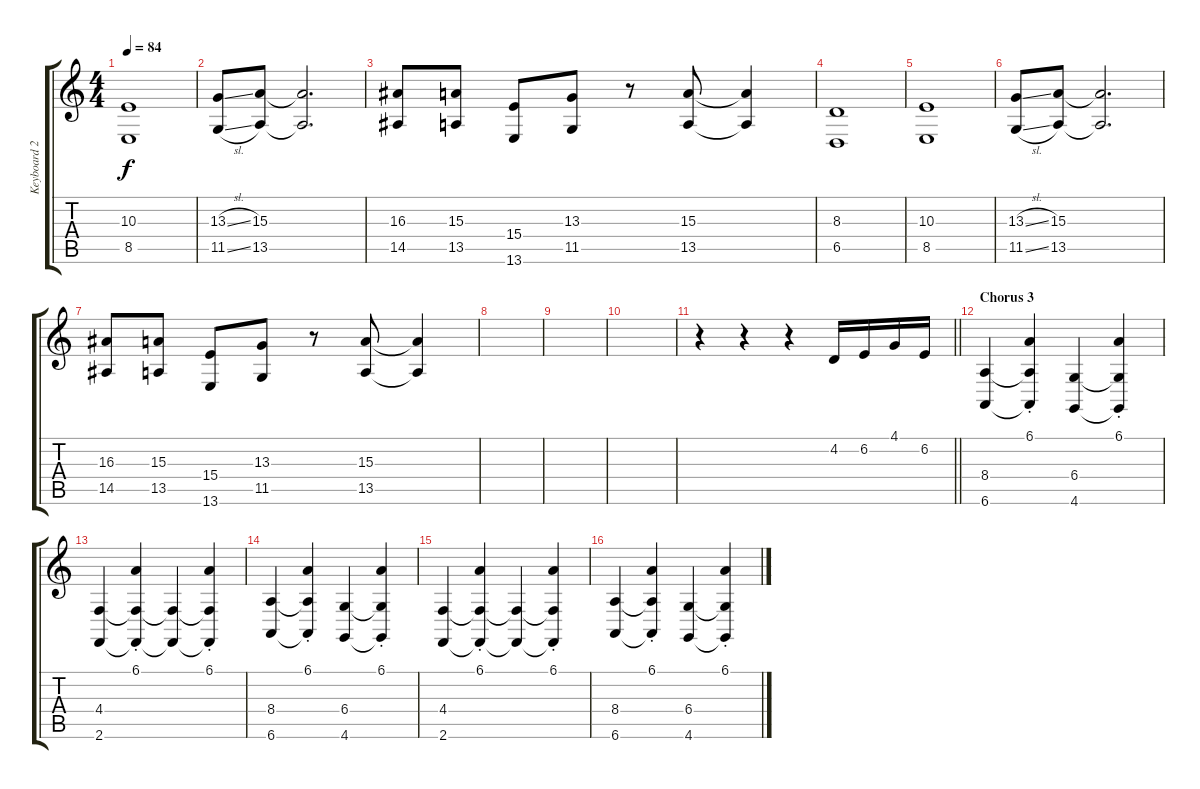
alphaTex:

\track ("Keyboard 2" "Keyboard 2") {instrument stringensemble1}
\staff {score tabs}
\tuning (Eb4 Bb3 Gb3 Db3 Ab2 Eb2) {hide}
\ts (4 4)
\tempo 84
\clef g2
\ks c
(10.3 8.5).1{dy f} |
(13.3{sl} 11.5{sl}).8 (15.3 13.5).8 (15.3{t} 13.5{t}).2{d} |
(16.3 14.5).8 (15.3 13.5).8 (15.4 13.6).8 (13.3 11.5).8 r.8 (15.3 13.5).8 (15.3{t} 13.5{t}).4 |
(8.3 6.5).1 |
(10.3 8.5).1 |
(13.3{sl} 11.5{sl}).8 (15.3 13.5).8 (15.3{t} 13.5{t}).2{d} |
(16.3 14.5).8 (15.3 13.5).8 (15.4 13.6).8 (13.3 11.5).8 r.8 (15.3 13.5).8 (15.3{t} 13.5{t}).4 |
|
|
|
\barLineRight lightlight
r.4 r.4 r.4 4.2.16 6.2.16 4.1.16 6.2.16 |
\section ("" "Chorus 3")
(8.4 6.6).4 (6.1{st} 8.4{t} 6.6{t}).4 (6.4 4.6).4 (6.1{st} 6.4{t} 4.6{t}).4 |
(4.4 2.6).4 (6.1{st} 4.4{t} 2.6{t}).4 (4.4{t} 2.6{t}).4 (6.1{st} 4.4{t} 2.6{t}).4 |
(8.4 6.6).4 (6.1{st} 8.4{t} 6.6{t}).4 (6.4 4.6).4 (6.1{st} 6.4{t} 4.6{t}).4 |
(4.4 2.6).4 (6.1{st} 4.4{t} 2.6{t}).4 (4.4{t} 2.6{t}).4 (6.1{st} 4.4{t} 2.6{t}).4 |
(8.4 6.6).4 (6.1{st} 8.4{t} 6.6{t}).4 (6.4 4.6).4 (6.1{st} 6.4{t} 4.6{t}).4
